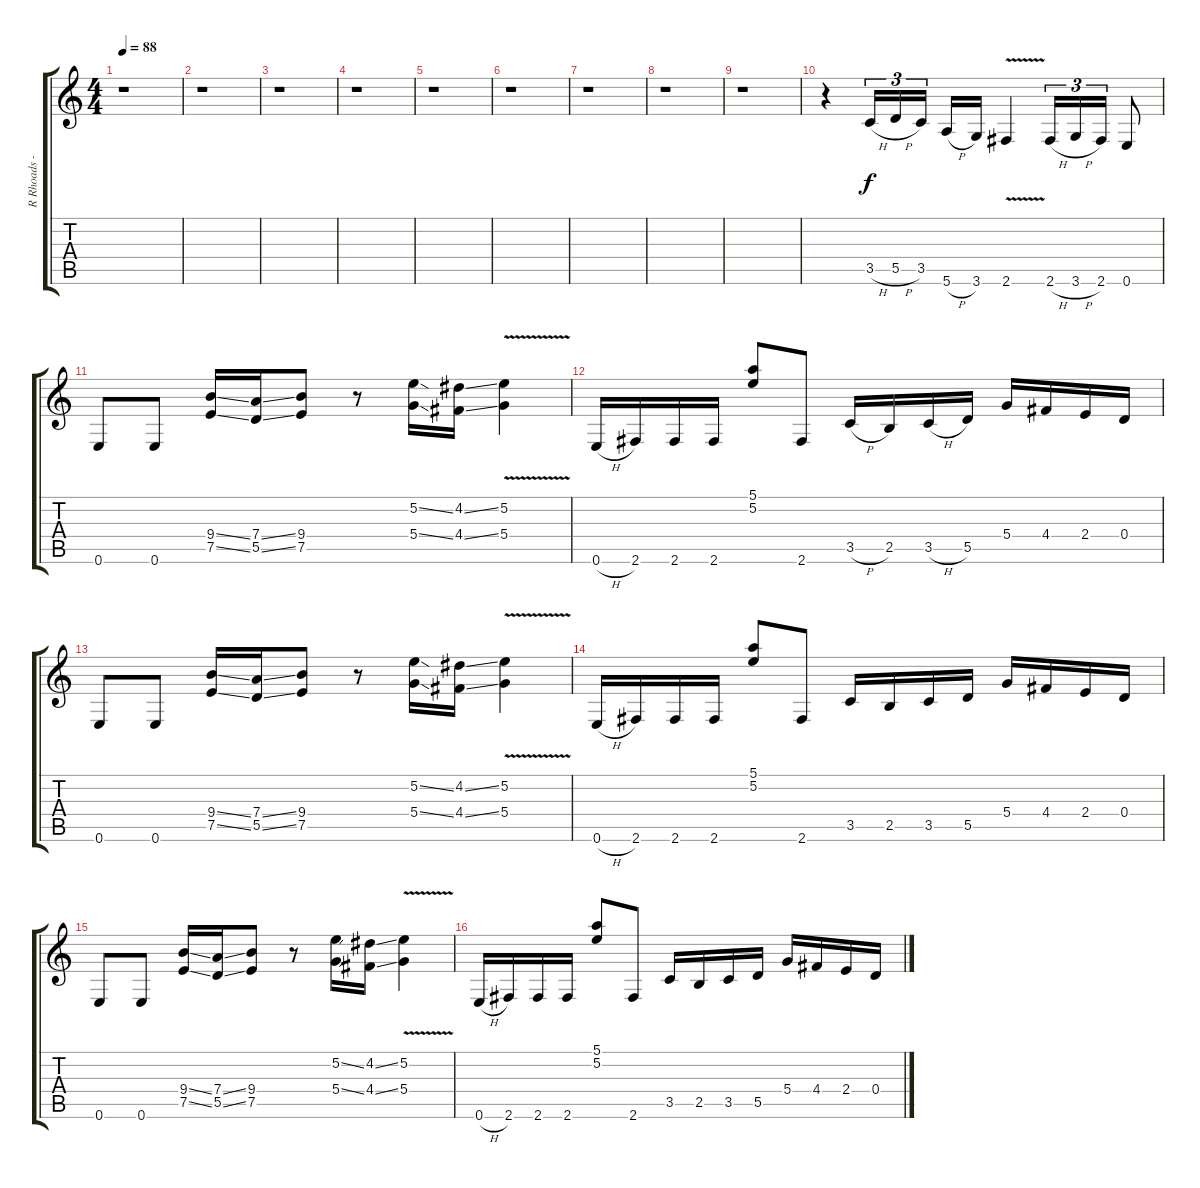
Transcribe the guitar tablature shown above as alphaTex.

\track ("R Rhoads - Dist" "R Rhoads -") {instrument distortionguitar}
\staff {score tabs}
\tuning (E4 B3 G3 D3 A2 E2) {hide}
\ts (4 4)
\tempo 88
\clef g2
\ks c
r.1{dy f} |
r.1 |
r.1 |
r.1 |
r.1 |
r.1 |
r.1 |
r.1 |
r.1 |
r.4 3.5{h}.16{tu (3 2)} 5.5{h}.16{tu (3 2)} 3.5.16{tu (3 2)} 5.6{h}.16 3.6.16 2.6{v}.4 2.6{h}.16{tu (3 2)} 3.6{h}.16{tu (3 2)} 2.6.16{tu (3 2)} 0.6.8 |
0.6.8 0.6.8 (9.4{ss} 7.5{ss}).16 (7.4{ss} 5.5{ss}).16 (9.4 7.5).8 r.8 (5.2{ss} 5.4{ss}).16 (4.2{ss} 4.4{ss}).16 (5.2{v} 5.4{v}).4 |
0.6{h}.16 2.6.16 2.6.16 2.6.16 (5.1 5.2).8 2.6.8 3.5{h}.16 2.5.16 3.5{h}.16 5.5.16 5.4.16 4.4.16 2.4.16 0.4.16 |
0.6.8 0.6.8 (9.4{ss} 7.5{ss}).16 (7.4{ss} 5.5{ss}).16 (9.4 7.5).8 r.8 (5.2{ss} 5.4{ss}).16 (4.2{ss} 4.4{ss}).16 (5.2{v} 5.4{v}).4 |
0.6{h}.16 2.6.16 2.6.16 2.6.16 (5.1 5.2).8 2.6.8 3.5.16 2.5.16 3.5.16 5.5.16 5.4.16 4.4.16 2.4.16 0.4.16 |
0.6.8 0.6.8 (9.4{ss} 7.5{ss}).16 (7.4{ss} 5.5{ss}).16 (9.4 7.5).8 r.8 (5.2{ss} 5.4{ss}).16 (4.2{ss} 4.4{ss}).16 (5.2{v} 5.4{v}).4 |
0.6{h}.16 2.6.16 2.6.16 2.6.16 (5.1 5.2).8 2.6.8 3.5.16 2.5.16 3.5.16 5.5.16 5.4.16 4.4.16 2.4.16 0.4.16
